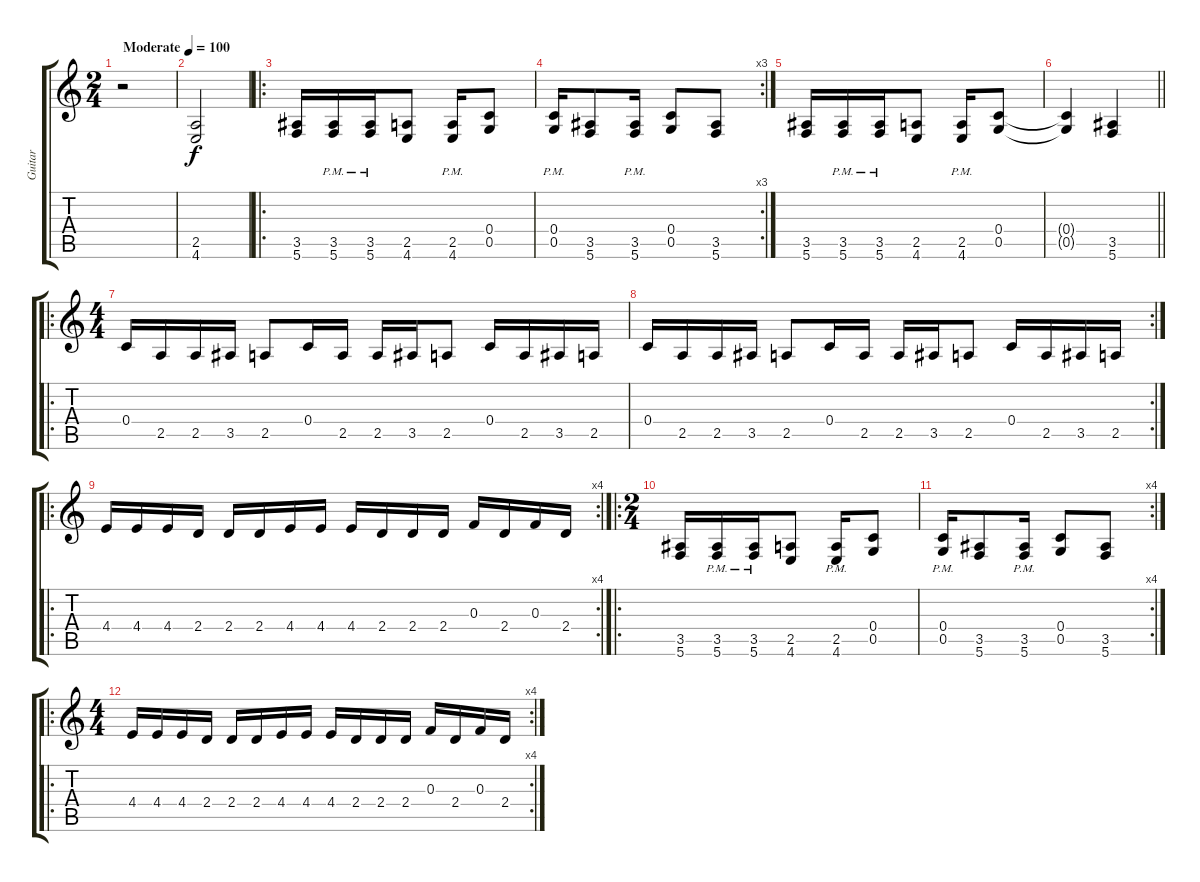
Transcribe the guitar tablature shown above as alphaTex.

\track ("Guitar" "Guitar") {instrument overdrivenguitar}
\staff {score tabs}
\tuning (D4 A3 F3 C3 G2 C2) {hide}
\ts (2 4)
\tempo (100 "Moderate")
\clef g2
\ks c
r.2{dy f instrument overdrivenguitar} |
(2.5 4.6).2 |
\ro
(3.5 5.6).16 (3.5{pm} 5.6{pm}).16 (3.5{pm} 5.6{pm}).16 (2.5 4.6).8 (2.5{pm} 4.6{pm}).16 (0.4 0.5).8 |
\rc 3
(0.4{pm} 0.5{pm}).16 (3.5 5.6).8 (3.5{pm} 5.6{pm}).16 (0.4 0.5).8 (3.5 5.6).8 |
(3.5 5.6).16 (3.5{pm} 5.6{pm}).16 (3.5{pm} 5.6{pm}).16 (2.5 4.6).8 (2.5{pm} 4.6{pm}).16 (0.4 0.5).8 |
\barLineRight lightlight
(0.4{t} 0.5{t}).4 (3.5 5.6).4 |
\ro
\ts (4 4)
0.4.16 2.5.16 2.5.16 3.5.16 2.5.8 0.4.16 2.5.16 2.5.16 3.5.16 2.5.8 0.4.16 2.5.16 3.5.16 2.5.16 |
\rc 2
0.4.16 2.5.16 2.5.16 3.5.16 2.5.8 0.4.16 2.5.16 2.5.16 3.5.16 2.5.8 0.4.16 2.5.16 3.5.16 2.5.16 |
\ro
\rc 4
4.4.16 4.4.16 4.4.16 2.4.16 2.4.16 2.4.16 4.4.16 4.4.16 4.4.16 2.4.16 2.4.16 2.4.16 0.3.16 2.4.16 0.3.16 2.4.16 |
\ro
\ts (2 4)
(3.5 5.6).16 (3.5{pm} 5.6{pm}).16 (3.5{pm} 5.6{pm}).16 (2.5 4.6).8 (2.5{pm} 4.6{pm}).16 (0.4 0.5).8 |
\rc 4
(0.4{pm} 0.5{pm}).16 (3.5 5.6).8 (3.5{pm} 5.6{pm}).16 (0.4 0.5).8 (3.5 5.6).8 |
\ro
\rc 4
\ts (4 4)
4.4.16 4.4.16 4.4.16 2.4.16 2.4.16 2.4.16 4.4.16 4.4.16 4.4.16 2.4.16 2.4.16 2.4.16 0.3.16 2.4.16 0.3.16 2.4.16
